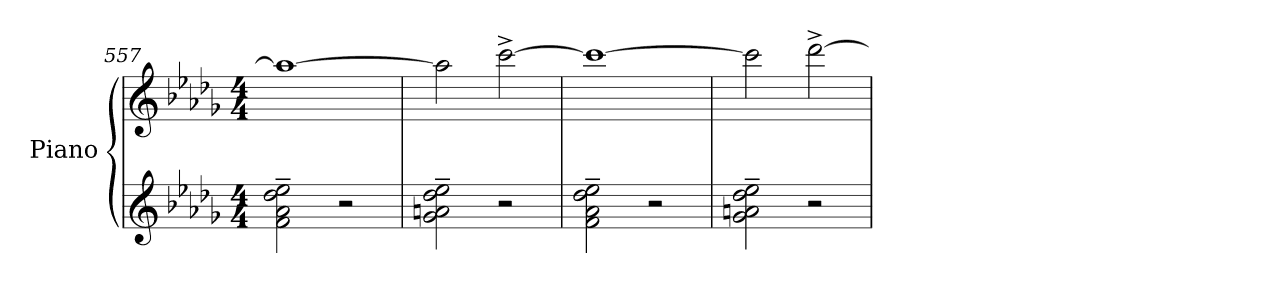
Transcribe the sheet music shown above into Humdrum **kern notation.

**kern	**kern
*part1	*part1
*staff2	*staff1
*I"Piano	*
*I'Pno.	*
*clefG2	*clefG2
*k[b-e-a-d-g-]	*k[b-e-a-d-g-]
*M4/4	*M4/4
=557	=557
2f\~ 2a-\~ 2dd-\~ 2ee-\~	1aa-_
2r	.
=558	=558
2g-\~ 2an\~ 2dd-\~ 2ee-\~	2aa-\]
2r	[2ccc^\
=559	=559
2f\~ 2a-\~ 2dd-\~ 2ee-\~	1ccc_
2r	.
=560	=560
2g-\~ 2an\~ 2dd-\~ 2ee-\~	2ccc\]
2r	[2ddd-^\
=	=
*-	*-
